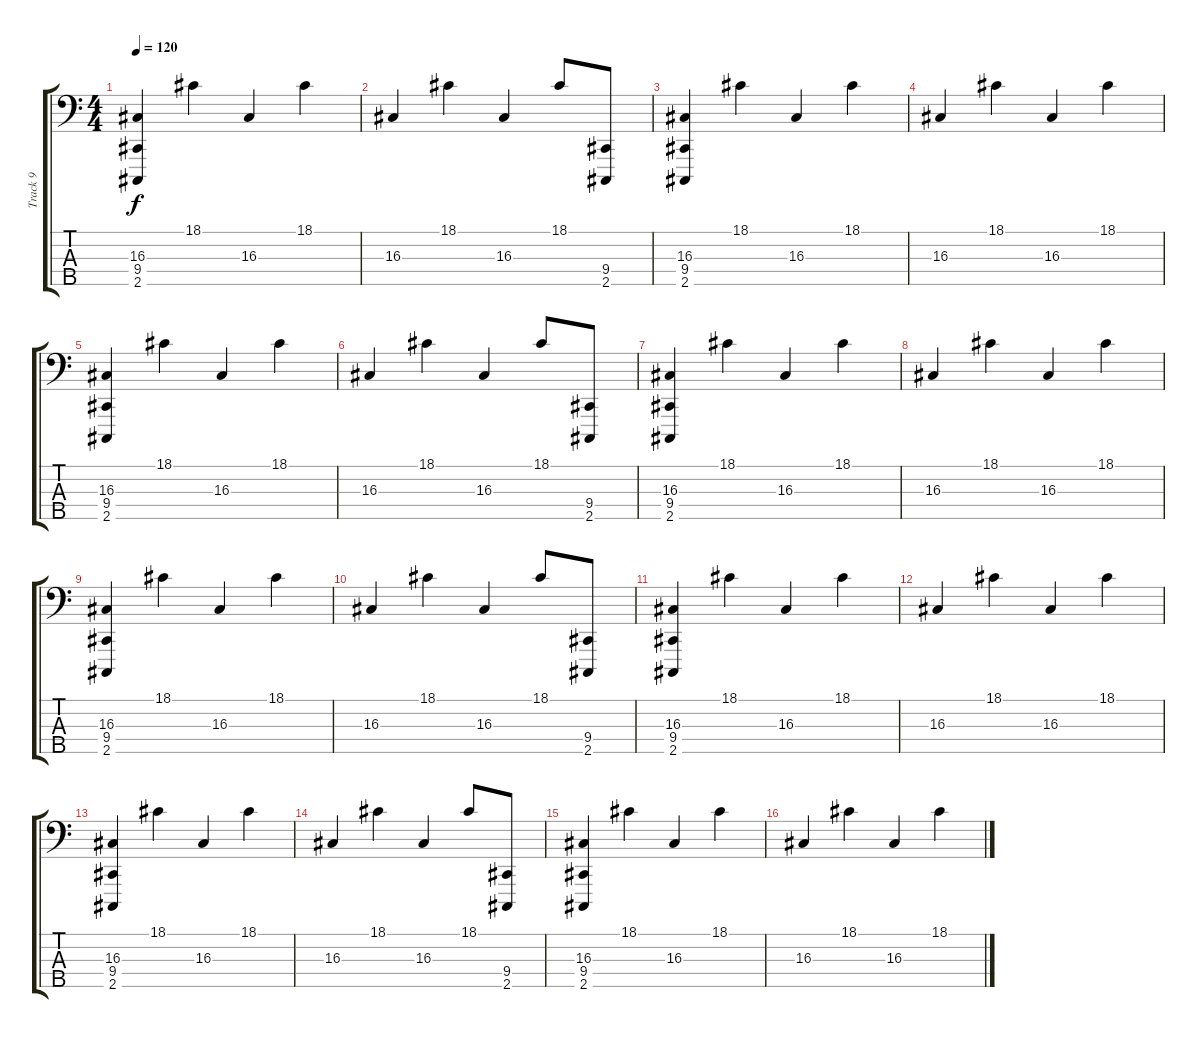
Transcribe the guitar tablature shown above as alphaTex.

\track ("Track 9" "Track 9") {instrument marimba}
\staff {score tabs}
\tuning (G2 D2 A1 E1 B0) {hide}
\ts (4 4)
\tempo 120
\clef f4
\ks c
(16.3 9.4 2.5).4{dy f instrument marimba} 18.1.4 16.3.4 18.1.4 |
16.3.4 18.1.4 16.3.4 18.1.8 (9.4 2.5).8 |
(16.3 9.4 2.5).4 18.1.4 16.3.4 18.1.4 |
16.3.4 18.1.4 16.3.4 18.1.4 |
(16.3 9.4 2.5).4 18.1.4 16.3.4 18.1.4 |
16.3.4 18.1.4 16.3.4 18.1.8 (9.4 2.5).8 |
(16.3 9.4 2.5).4 18.1.4 16.3.4 18.1.4 |
16.3.4 18.1.4 16.3.4 18.1.4 |
(16.3 9.4 2.5).4 18.1.4 16.3.4 18.1.4 |
16.3.4 18.1.4 16.3.4 18.1.8 (9.4 2.5).8 |
(16.3 9.4 2.5).4 18.1.4 16.3.4 18.1.4 |
16.3.4 18.1.4 16.3.4 18.1.4 |
(16.3 9.4 2.5).4 18.1.4 16.3.4 18.1.4 |
16.3.4 18.1.4 16.3.4 18.1.8 (9.4 2.5).8 |
(16.3 9.4 2.5).4 18.1.4 16.3.4 18.1.4 |
16.3.4 18.1.4 16.3.4 18.1.4
